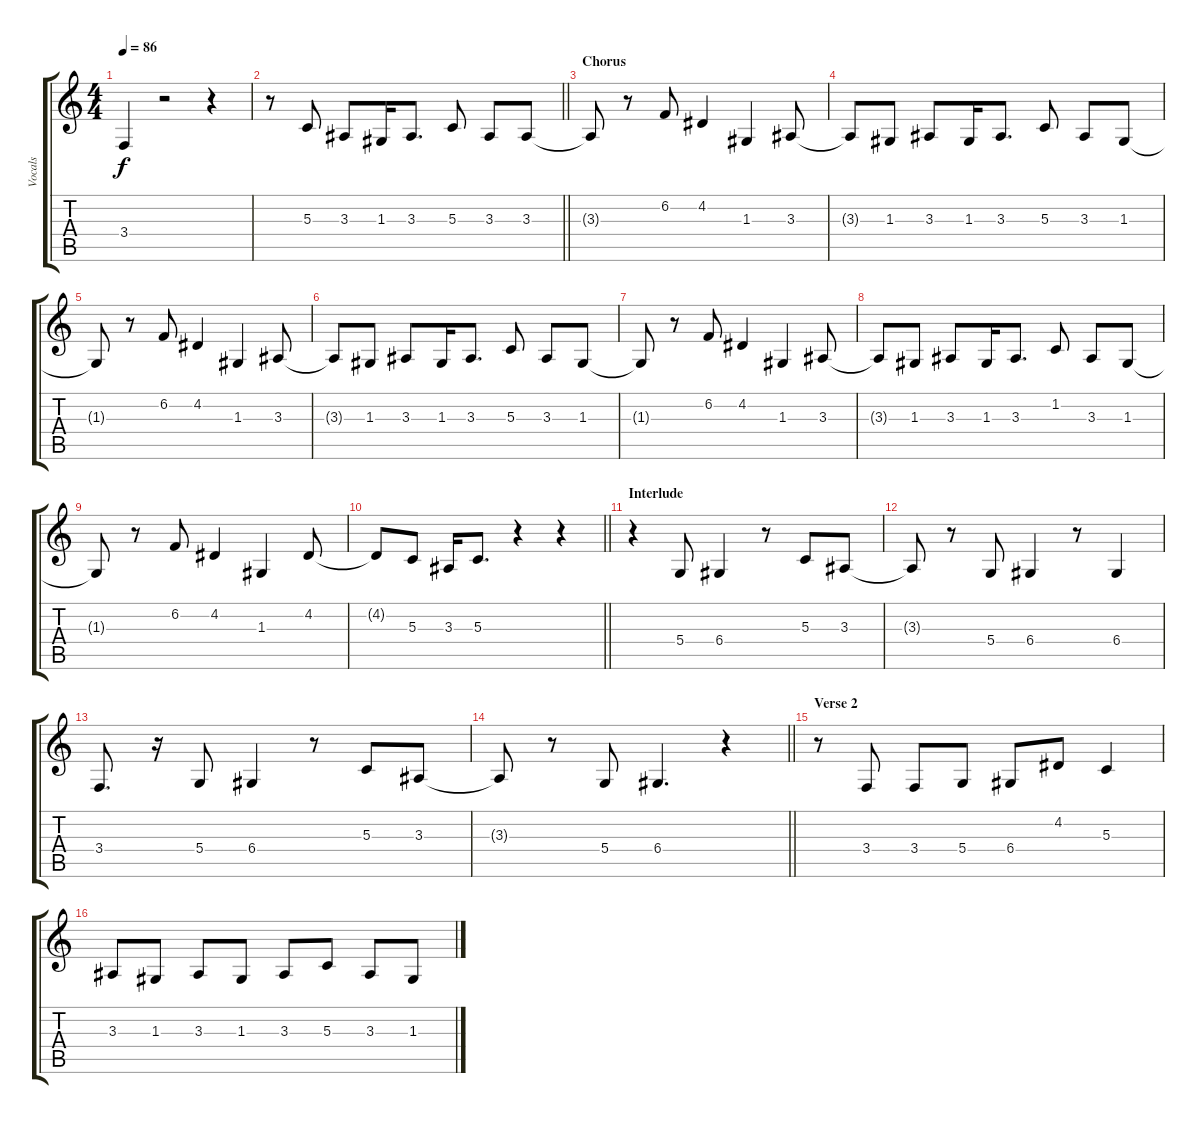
\track ("Vocals" "Vocals") {instrument altosax}
\staff {score tabs}
\tuning (E4 B3 G3 D3 A2 E2) {hide}
\ts (4 4)
\tempo 86
\clef g2
\ks c
3.4{t}.4{dy f} r.2 r.4 |
\barLineRight lightlight
r.8 5.3.8 3.3.8 1.3.16 3.3.8{d} 5.3.8 3.3.8 3.3.8 |
\section ("" "Chorus")
3.3{t}.8 r.8 6.2.8 4.2.4 1.3.4 3.3.8 |
3.3{t}.8 1.3.8 3.3.8 1.3.16 3.3.8{d} 5.3.8 3.3.8 1.3.8 |
1.3{t}.8 r.8 6.2.8 4.2.4 1.3.4 3.3.8 |
3.3{t}.8 1.3.8 3.3.8 1.3.16 3.3.8{d} 5.3.8 3.3.8 1.3.8 |
1.3{t}.8 r.8 6.2.8 4.2.4 1.3.4 3.3.8 |
3.3{t}.8 1.3.8 3.3.8 1.3.16 3.3.8{d} 1.2.8 3.3.8 1.3.8 |
1.3{t}.8 r.8 6.2.8 4.2.4 1.3.4 4.2.8 |
\barLineRight lightlight
4.2{t}.8 5.3.8 3.3.16 5.3.8{d} r.4 r.4 |
\section ("" "Interlude")
r.4 5.4.8 6.4.4 r.8 5.3.8 3.3.8 |
3.3{t}.8 r.8 5.4.8 6.4.4 r.8 6.4.4 |
3.4.8{d} r.16 5.4.8 6.4.4 r.8 5.3.8 3.3.8 |
\barLineRight lightlight
3.3{t}.8 r.8 5.4.8 6.4.4{d} r.4 |
\section ("" "Verse 2")
r.8 3.4.8 3.4.8 5.4.8 6.4.8 4.2.8 5.3.4 |
3.3.8 1.3.8 3.3.8 1.3.8 3.3.8 5.3.8 3.3.8 1.3.8
